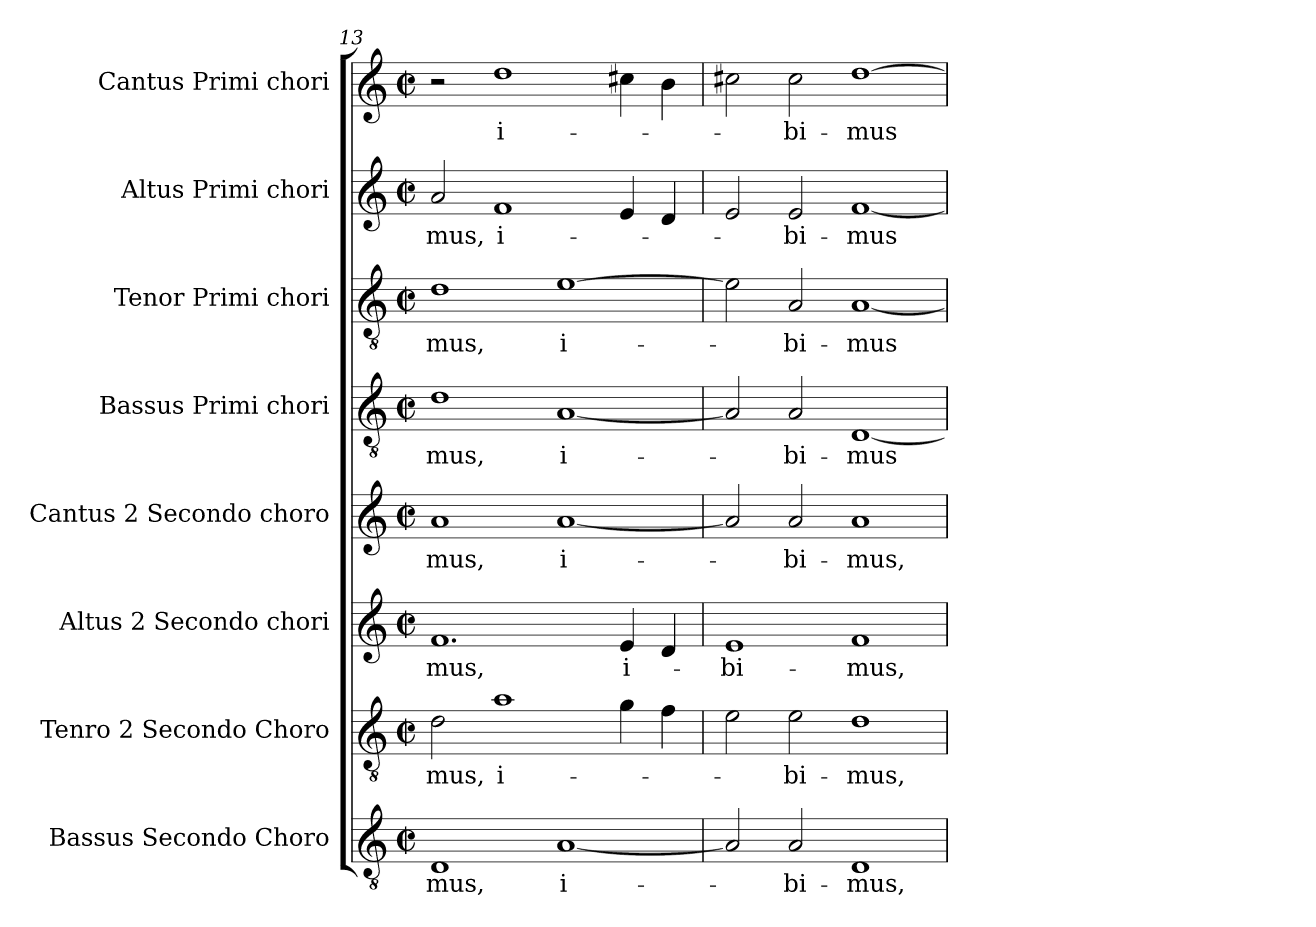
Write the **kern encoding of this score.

**kern	**text	**kern	**text	**kern	**text	**kern	**text	**kern	**text	**kern	**text	**kern	**text	**kern	**text
*part8	*part8	*part7	*part7	*part6	*part6	*part5	*part5	*part4	*part4	*part3	*part3	*part2	*part2	*part1	*part1
*staff8	*staff8	*staff7	*staff7	*staff6	*staff6	*staff5	*staff5	*staff4	*staff4	*staff3	*staff3	*staff2	*staff2	*staff1	*staff1
*I"Bassus  Secondo Choro	*	*I"Tenro 2  Secondo Choro	*	*I"Altus 2  Secondo chori	*	*I"Cantus 2  Secondo choro	*	*I"Bassus  Primi chori	*	*I"Tenor  Primi chori	*	*I"Altus  Primi chori	*	*I"Cantus  Primi chori	*
*I'Ch	*	*I'Ch	*	*I'Ch	*	*I'Ch	*	*I'Ch	*	*I'Ch	*	*I'Ch	*	*I'Ch	*
*clefGv2	*	*clefGv2	*	*clefG2	*	*clefG2	*	*clefGv2	*	*clefGv2	*	*clefG2	*	*clefG2	*
*M2/2	*	*M2/2	*	*M2/2	*	*M2/2	*	*M2/2	*	*M2/2	*	*M2/2	*	*M2/2	*
*met(c|)	*	*met(c|)	*	*met(c|)	*	*met(c|)	*	*met(c|)	*	*met(c|)	*	*met(c|)	*	*met(c|)	*
=13	=13	=13	=13	=13	=13	=13	=13	=13	=13	=13	=13	=13	=13	=13	=13
!	!LO:LY:b:cj	!	!LO:LY:b:cj	!	!LO:LY:b:cj	!	!LO:LY:b:cj	!	!LO:LY:b:cj	!	!LO:LY:b:cj	!	!LO:LY:b:cj	!	!
1D	-mus,	2d\	-mus,	1.f	-mus,	1a	-mus,	1d	-mus,	1d	-mus,	2a/	-mus,	2r	.
!	!	!	!LO:LY:b:rj	!	!	!	!	!	!	!	!	!	!LO:LY:b:rj	!	!LO:LY:b:rj
.	.	1a	i-	.	.	.	.	.	.	.	.	1f	i-	1dd	i-
!	!LO:LY:b:rj	!	!	!	!	!	!LO:LY:b:rj	!	!LO:LY:b:rj	!	!LO:LY:b:rj	!	!	!	!
[<1A	i-	.	.	.	.	[<1a	i-	[<1A	i-	[>1e	i-	.	.	.	.
!	!	!	!	!	!LO:LY:b:cj	!	!	!	!	!	!	!	!	!	!
.	.	4g\	.	4e/	i-	.	.	.	.	.	.	4e/	.	4cc#X\	.
.	.	4f\	.	4d/	.	.	.	.	.	.	.	4d/	.	4b\	.
=14	=14	=14	=14	=14	=14	=14	=14	=14	=14	=14	=14	=14	=14	=14	=14
!	!	!	!	!	!LO:LY:b:cj	!	!	!	!	!	!	!	!	!	!
2A/]	.	2e\	.	1e	-bi-	2a/]	.	2A/]	.	2e\]	.	2e/	.	2cc#X\	.
!	!LO:LY:b:cj	!	!LO:LY:b:cj	!	!	!	!LO:LY:b:cj	!	!LO:LY:b:cj	!	!LO:LY:b:cj	!	!LO:LY:b:cj	!	!LO:LY:b:cj
2A/	-bi-	2e\	-bi-	.	.	2a/	-bi-	2A/	-bi-	2A/	-bi-	2e/	-bi-	2cc#\	-bi-
!	!LO:LY:b:cj	!	!LO:LY:b:cj	!	!LO:LY:b:cj	!	!LO:LY:b:cj	!	!LO:LY:b:cj	!	!LO:LY:b:cj	!	!LO:LY:b:cj	!	!LO:LY:b:cj
1D	-mus,	1d	-mus,	1f	-mus,	1a	-mus,	[<1D	-mus	[<1A	-mus	[<1f	-mus	[>1dd	-mus
=	=	=	=	=	=	=	=	=	=	=	=	=	=	=	=
*-	*-	*-	*-	*-	*-	*-	*-	*-	*-	*-	*-	*-	*-	*-	*-
